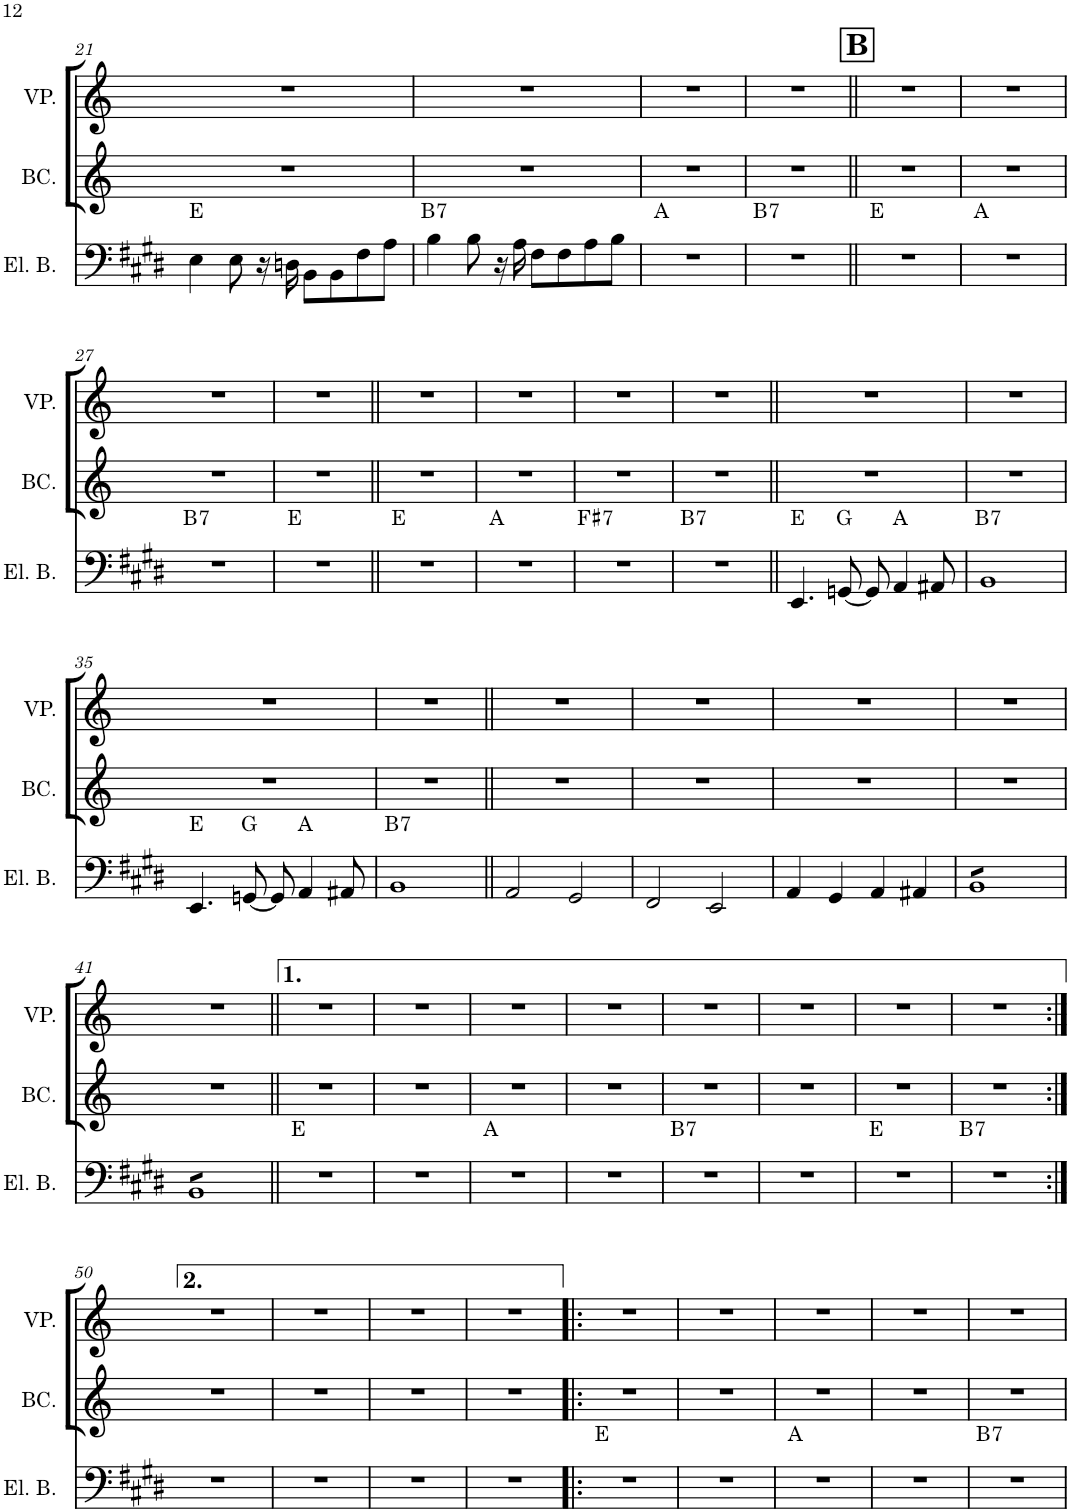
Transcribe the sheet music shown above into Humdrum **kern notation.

**kern	**harte	**kern	**kern
*part3	*part3	*part2	*part1
*staff3	*	*staff2	*staff1
*I"Electric Bass	*	*I"Back Vocal	*I"VozPrincipal
*I'El. B.	*	*I'BC.	*I'VP.
!!LO:PB:g=z
*clefF4	*	*clefG2	*clefG2
*Trd7c12	*	*	*
*k[f#c#g#d#]	*	*k[]	*k[]
*M4/4	*	*M4/4	*M4/4
*met(c)	*	*met(c)	*met(c)
=21	=21	=21	=21
4E\	E:maj	1r	1r
8E\	.	.	.
16r	.	.	.
16Dn\	.	.	.
8BB\L	.	.	.
8BB\	.	.	.
8F#\	.	.	.
8A\J	.	.	.
=22	=22	=22	=22
!	!LO:H:kt=7	!	!
4B\	B:7	1r	1r
8B\	.	.	.
16r	.	.	.
16A\	.	.	.
8F#\L	.	.	.
8F#\	.	.	.
8A\	.	.	.
8B\J	.	.	.
=23	=23	=23	=23
1r	A:maj	1r	1r
=24	=24	=24	=24
!	!LO:H:kt=7	!	!
1r	B:7	1r	1r
!!LO:REH:place=s1:a:B:cj:fs=14:t=B
=25||	=25||	=25||	=25||
1r	E:maj	1r	1r
=26	=26	=26	=26
1r	A:maj	1r	1r
!!LO:LB:g=z
=27	=27	=27	=27
!	!LO:H:kt=7	!	!
1r	B:7	1r	1r
=28	=28	=28	=28
1r	E:maj	1r	1r
=29||	=29||	=29||	=29||
1r	E:maj	1r	1r
=30	=30	=30	=30
1r	A:maj	1r	1r
=31	=31	=31	=31
!	!LO:H:kt=7	!	!
1r	F#:7	1r	1r
=32	=32	=32	=32
!	!LO:H:kt=7	!	!
1r	B:7	1r	1r
=33||	=33||	=33||	=33||
4.EE/	E:maj	1r	1r
[8GGn/	G:maj	.	.
8GG/]	.	.	.
4AA/	A:maj	.	.
8AA#X/	.	.	.
=34	=34	=34	=34
!	!LO:H:kt=7	!	!
1BB	B:7	1r	1r
!!LO:LB:g=z
=35	=35	=35	=35
4.EE/	E:maj	1r	1r
[8GGn/	G:maj	.	.
8GG/]	.	.	.
4AA/	A:maj	.	.
8AA#X/	.	.	.
=36	=36	=36	=36
!	!LO:H:kt=7	!	!
1BB	B:7	1r	1r
=37||	=37||	=37||	=37||
2AA/	.	1r	1r
2GG#/	.	.	.
=38	=38	=38	=38
2FF#/	.	1r	1r
2EE/	.	.	.
=39	=39	=39	=39
4AA/	.	1r	1r
4GG#/	.	.	.
4AA/	.	.	.
4AA#X/	.	.	.
=40	=40	=40	=40
*tremolo	*	*	*
8BBL	.	1r	1r
8BB	.	.	.
8BB	.	.	.
8BB	.	.	.
8BB	.	.	.
8BB	.	.	.
8BB	.	.	.
8BBJ	.	.	.
!!LO:LB:g=z
=41	=41	=41	=41
8BBL	.	1r	1r
8BB	.	.	.
8BB	.	.	.
8BB	.	.	.
8BB	.	.	.
8BB	.	.	.
8BB	.	.	.
8BBJ	.	.	.
*Xtremolo	*	*	*
=42||	=42||	=42||	=42||
1r	E:maj	1r	1r
=43	=43	=43	=43
1r	.	1r	1r
=44	=44	=44	=44
1r	A:maj	1r	1r
=45	=45	=45	=45
1r	.	1r	1r
=46	=46	=46	=46
!	!LO:H:kt=7	!	!
1r	B:7	1r	1r
=47	=47	=47	=47
1r	.	1r	1r
=48	=48	=48	=48
1r	E:maj	1r	1r
=49	=49	=49	=49
!	!LO:H:kt=7	!	!
1r	B:7	1r	1r
!!LO:LB:g=z
=50:|!	=50:|!	=50:|!	=50:|!
1r	.	1r	1r
=51	=51	=51	=51
1r	.	1r	1r
=52	=52	=52	=52
1r	.	1r	1r
=53	=53	=53	=53
1r	.	1r	1r
=54!|:	=54!|:	=54!|:	=54!|:
1r	E:maj	1r	1r
=55	=55	=55	=55
1r	.	1r	1r
=56	=56	=56	=56
1r	A:maj	1r	1r
=57	=57	=57	=57
1r	.	1r	1r
=58	=58	=58	=58
!	!LO:H:kt=7	!	!
1r	B:7	1r	1r
=	=	=	=
*-	*-	*-	*-
